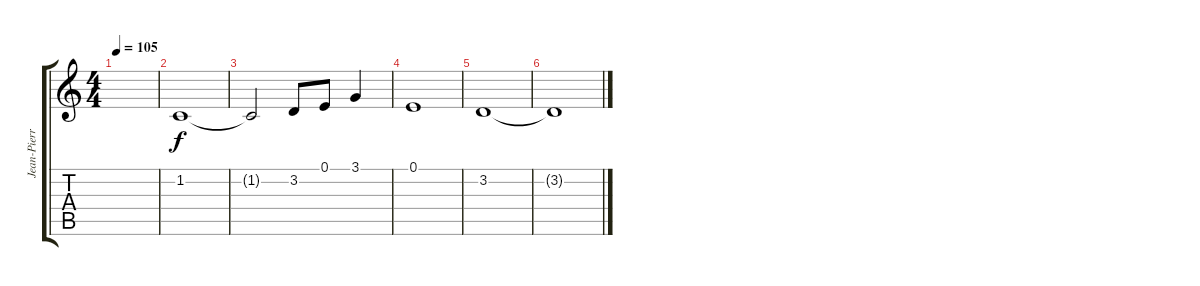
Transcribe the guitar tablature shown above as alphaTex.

\track ("Jean-Pierre Pilot (piano)" "Jean-Pierr") {instrument electricgrandpiano}
\staff {score tabs}
\tuning (E4 B3 G3 D3 A2 E2) {hide}
\ts (4 4)
\tempo 105
\clef g2
\ks c
|
1.2.1 |
1.2{t}.2 3.2.8 0.1.8 3.1.4 |
0.1.1 |
3.2.1 |
3.2{t}.1{volume 0}
